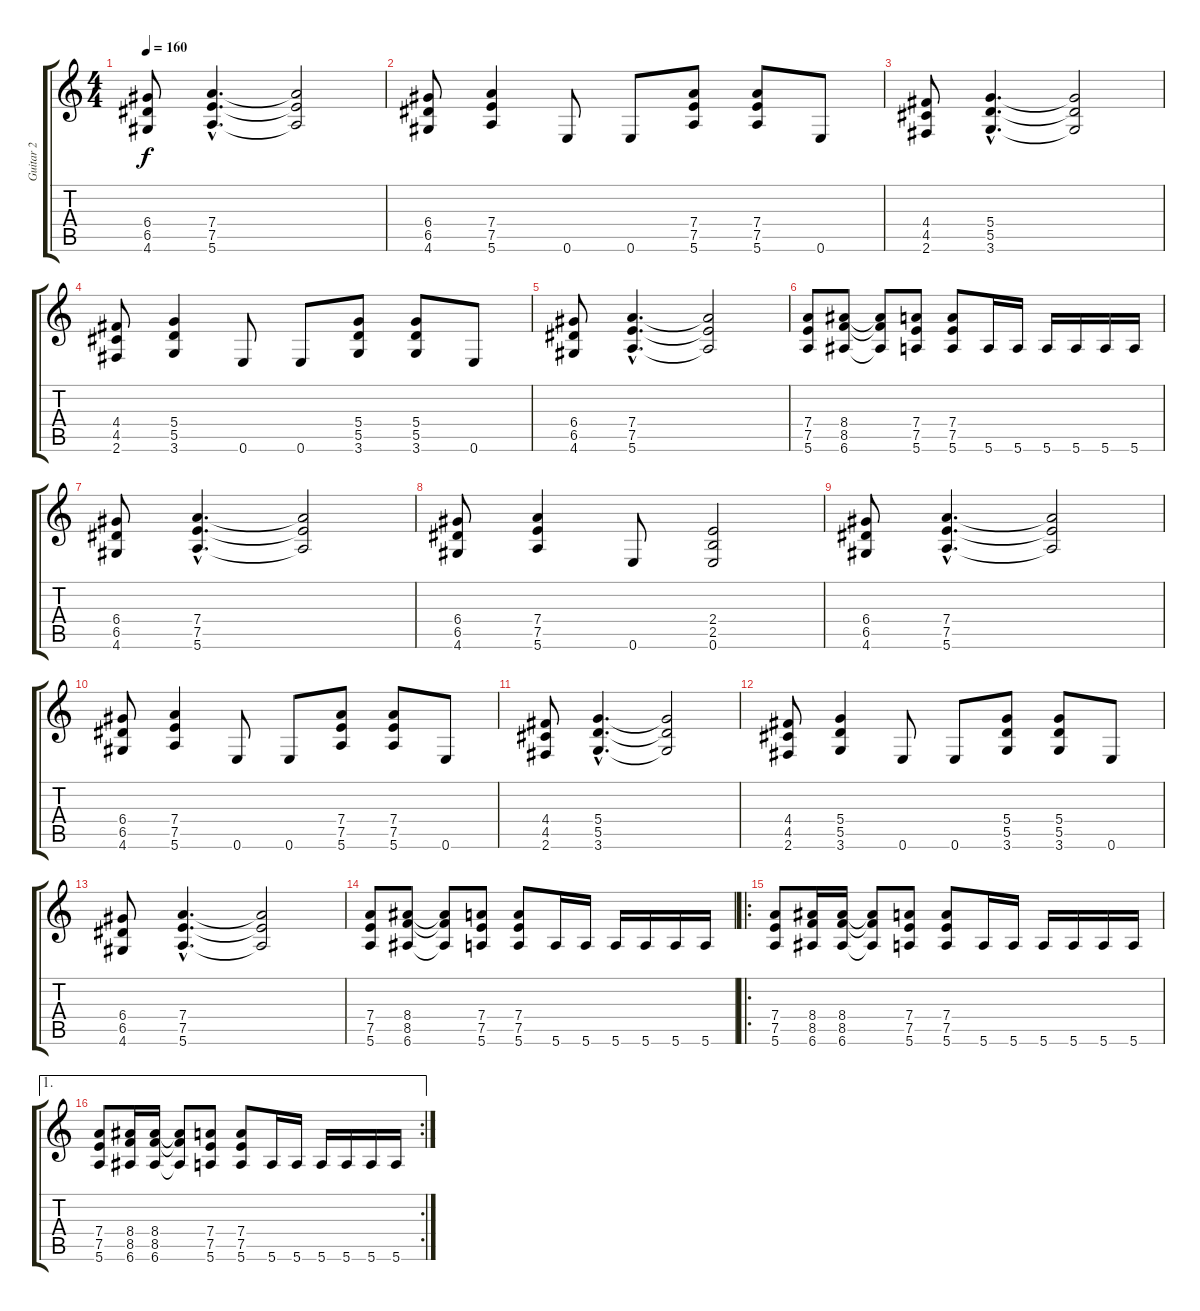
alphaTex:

\track ("Guitar 2" "Guitar 2") {instrument overdrivenguitar}
\staff {score tabs}
\tuning (E4 B3 G3 D3 A2 E2) {hide}
\ts (4 4)
\tempo 160
\clef g2
\ks c
(6.4 6.5 4.6).8{dy f} (7.4{hac} 7.5{hac} 5.6{hac}).4{d} (7.4{t} 7.5{t} 5.6{t}).2 |
(6.4 6.5 4.6).8 (7.4 7.5 5.6).4 0.6.8 0.6.8 (7.4 7.5 5.6).8 (7.4 7.5 5.6).8 0.6.8 |
(4.4 4.5 2.6).8 (5.4{hac} 5.5{hac} 3.6{hac}).4{d} (5.4{t} 5.5{t} 3.6{t}).2 |
(4.4 4.5 2.6).8 (5.4 5.5 3.6).4 0.6.8 0.6.8 (5.4 5.5 3.6).8 (5.4 5.5 3.6).8 0.6.8 |
(6.4 6.5 4.6).8 (7.4{hac} 7.5{hac} 5.6{hac}).4{d} (7.4{t} 7.5{t} 5.6{t}).2 |
(7.4 7.5 5.6).8 (8.4 8.5 6.6).8 (8.4{t} 8.5{t} 6.6{t}).8 (7.4 7.5 5.6).8 (7.4 7.5 5.6).8 5.6.16 5.6.16 5.6.16 5.6.16 5.6.16 5.6.16 |
(6.4 6.5 4.6).8 (7.4{hac} 7.5{hac} 5.6{hac}).4{d} (7.4{t} 7.5{t} 5.6{t}).2 |
(6.4 6.5 4.6).8 (7.4 7.5 5.6).4 0.6.8 (2.4 2.5 0.6).2 |
(6.4 6.5 4.6).8 (7.4{hac} 7.5{hac} 5.6{hac}).4{d} (7.4{t} 7.5{t} 5.6{t}).2 |
(6.4 6.5 4.6).8 (7.4 7.5 5.6).4 0.6.8 0.6.8 (7.4 7.5 5.6).8 (7.4 7.5 5.6).8 0.6.8 |
(4.4 4.5 2.6).8 (5.4{hac} 5.5{hac} 3.6{hac}).4{d} (5.4{t} 5.5{t} 3.6{t}).2 |
(4.4 4.5 2.6).8 (5.4 5.5 3.6).4 0.6.8 0.6.8 (5.4 5.5 3.6).8 (5.4 5.5 3.6).8 0.6.8 |
(6.4 6.5 4.6).8 (7.4{hac} 7.5{hac} 5.6{hac}).4{d} (7.4{t} 7.5{t} 5.6{t}).2 |
(7.4 7.5 5.6).8 (8.4 8.5 6.6).8 (8.4{t} 8.5{t} 6.6{t}).8 (7.4 7.5 5.6).8 (7.4 7.5 5.6).8 5.6.16 5.6.16 5.6.16 5.6.16 5.6.16 5.6.16 |
\ro
(7.4 7.5 5.6).8 (8.4 8.5 6.6).16 (8.4 8.5 6.6).16 (8.4{t} 8.5{t} 6.6{t}).8 (7.4 7.5 5.6).8 (7.4 7.5 5.6).8 5.6.16 5.6.16 5.6.16 5.6.16 5.6.16 5.6.16 |
\ae 1
\rc 2
(7.4 7.5 5.6).8 (8.4 8.5 6.6).16 (8.4 8.5 6.6).16 (8.4{t} 8.5{t} 6.6{t}).8 (7.4 7.5 5.6).8 (7.4 7.5 5.6).8 5.6.16 5.6.16 5.6.16 5.6.16 5.6.16 5.6.16
